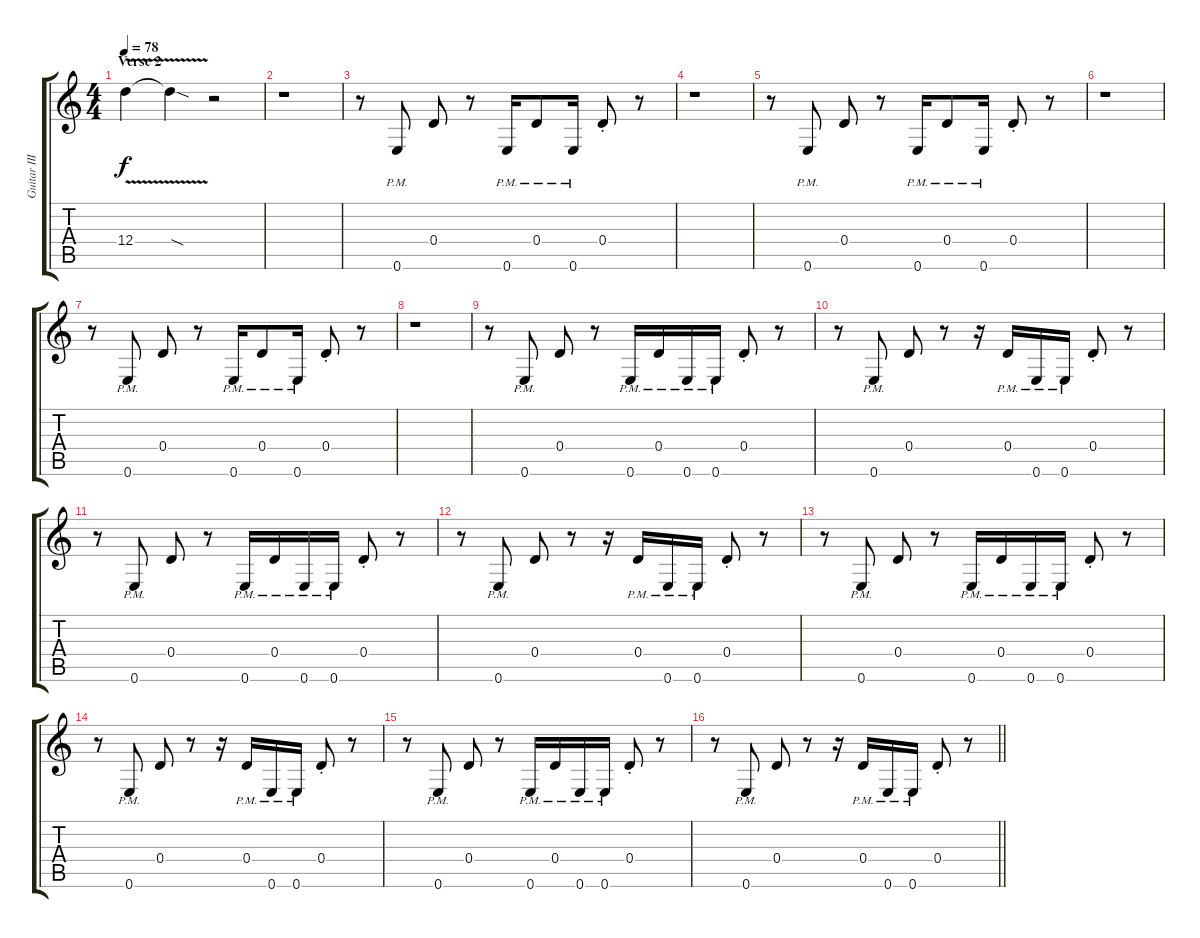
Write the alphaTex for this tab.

\track ("Guitar III" "Guitar III") {instrument distortionguitar}
\staff {score tabs}
\tuning (E4 B3 G3 D3 A2 E2) {hide}
\ts (4 4)
\section ("" "Verse 2")
\tempo 78
\clef g2
\ks c
12.4{v t}.4{dy f} 12.4{sod t}.4 r.2 |
r.1 |
r.8 0.6{pm}.8 0.4.8 r.8 0.6{pm}.16 0.4{pm}.8 0.6{pm}.16 0.4{st}.8 r.8 |
r.1 |
r.8 0.6{pm}.8 0.4.8 r.8 0.6{pm}.16 0.4{pm}.8 0.6{pm}.16 0.4{st}.8 r.8 |
r.1 |
r.8 0.6{pm}.8 0.4.8 r.8 0.6{pm}.16 0.4{pm}.8 0.6{pm}.16 0.4{st}.8 r.8 |
r.1 |
r.8 0.6{pm}.8 0.4.8 r.8 0.6{pm}.16 0.4{pm}.16 0.6{pm}.16 0.6{pm}.16 0.4{st}.8 r.8 |
r.8 0.6{pm}.8 0.4.8 r.8 r.16 0.4{pm}.16 0.6{pm}.16 0.6{pm}.16 0.4{st}.8 r.8 |
r.8 0.6{pm}.8 0.4.8 r.8 0.6{pm}.16 0.4{pm}.16 0.6{pm}.16 0.6{pm}.16 0.4{st}.8 r.8 |
r.8 0.6{pm}.8 0.4.8 r.8 r.16 0.4{pm}.16 0.6{pm}.16 0.6{pm}.16 0.4{st}.8 r.8 |
r.8 0.6{pm}.8 0.4.8 r.8 0.6{pm}.16 0.4{pm}.16 0.6{pm}.16 0.6{pm}.16 0.4{st}.8 r.8 |
r.8 0.6{pm}.8 0.4.8 r.8 r.16 0.4{pm}.16 0.6{pm}.16 0.6{pm}.16 0.4{st}.8 r.8 |
r.8 0.6{pm}.8 0.4.8 r.8 0.6{pm}.16 0.4{pm}.16 0.6{pm}.16 0.6{pm}.16 0.4{st}.8 r.8 |
\barLineRight lightlight
r.8 0.6{pm}.8 0.4.8 r.8 r.16 0.4{pm}.16 0.6{pm}.16 0.6{pm}.16 0.4{st}.8 r.8
